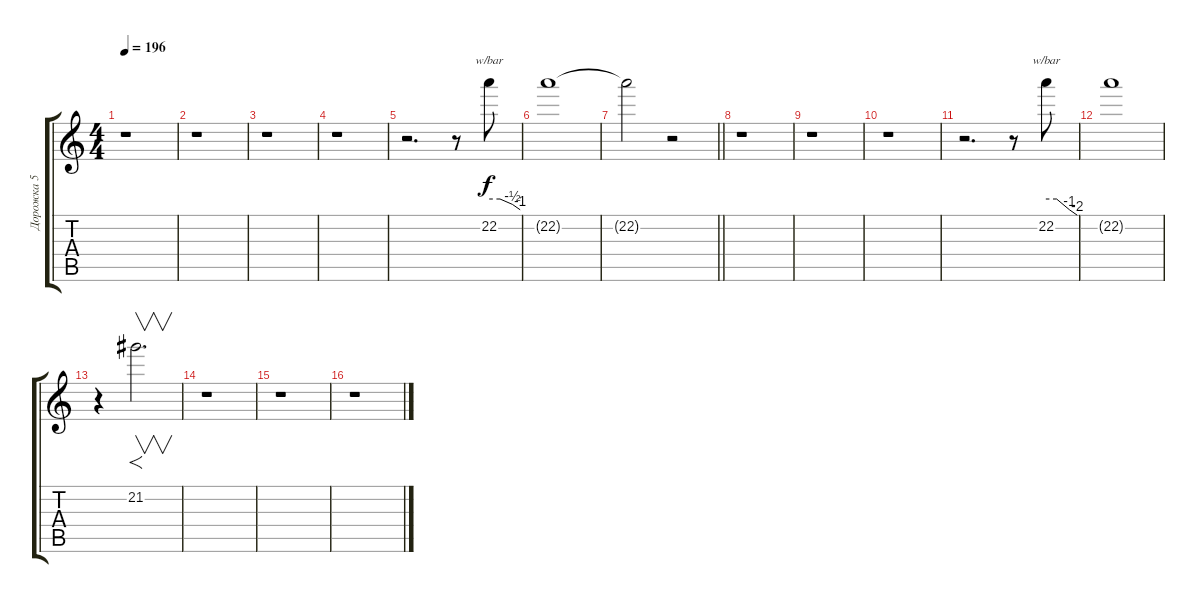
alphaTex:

\track ("Дорожка 5" "Дорожка 5") {instrument distortionguitar}
\staff {score tabs}
\tuning (E4 B3 G3 D3 A2 E2) {hide}
\ts (4 4)
\tempo 196
\clef g2
\ks c
r.1{dy f} |
r.1 |
r.1 |
r.1 |
r.2{d} r.8 22.2.8{tbe (custom default 0 0 21 0 45 -2 60 -4)} |
22.2{t}.1 |
\barLineRight lightlight
22.2{t}.2 r.2 |
r.1 |
r.1 |
r.1 |
r.2{d} r.8 22.2.8{tbe (custom default 0 0 20 0 45 -4 60 -8)} |
22.2{t}.1 |
r.4 21.2.2{f v d} |
r.1 |
r.1 |
r.1
